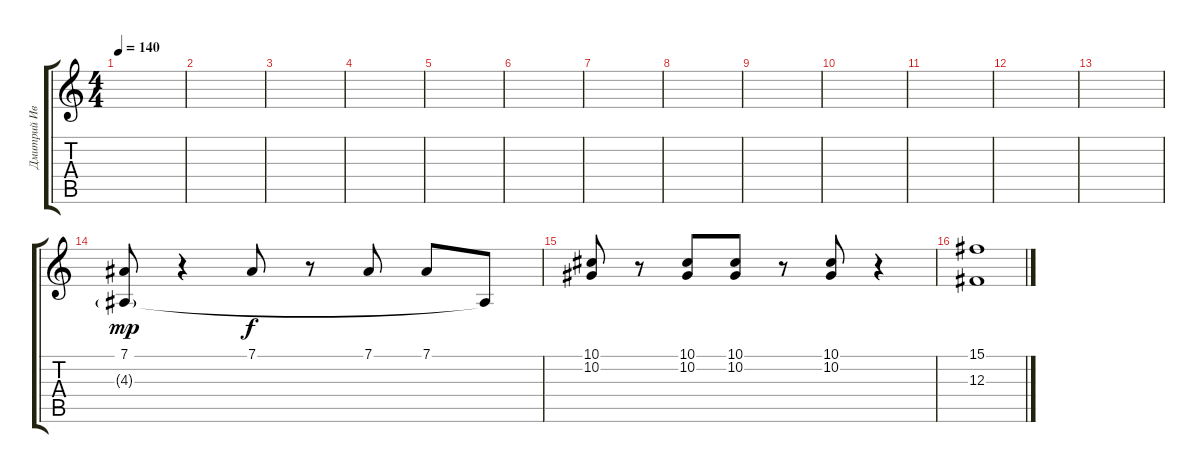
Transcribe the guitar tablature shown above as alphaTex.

\track ("Дмитрий Иванов" "Дмитрий Ив") {instrument viola}
\staff {score tabs}
\tuning (Eb4 Bb3 Gb3 Db3 Ab2 Eb2) {hide}
\ts (4 4)
\tempo 140
\clef g2
\ks c
|
|
|
|
|
|
|
|
|
|
|
|
|
(7.1 4.3{g}).8{dy mp} r.4 7.1.8{dy f} r.8 7.1.8 7.1.8 4.3{t}.8 |
(10.1 10.2).8 r.8 (10.1 10.2).8 (10.1 10.2).8 r.8 (10.1 10.2).8 r.4 |
(15.1 12.3).1
